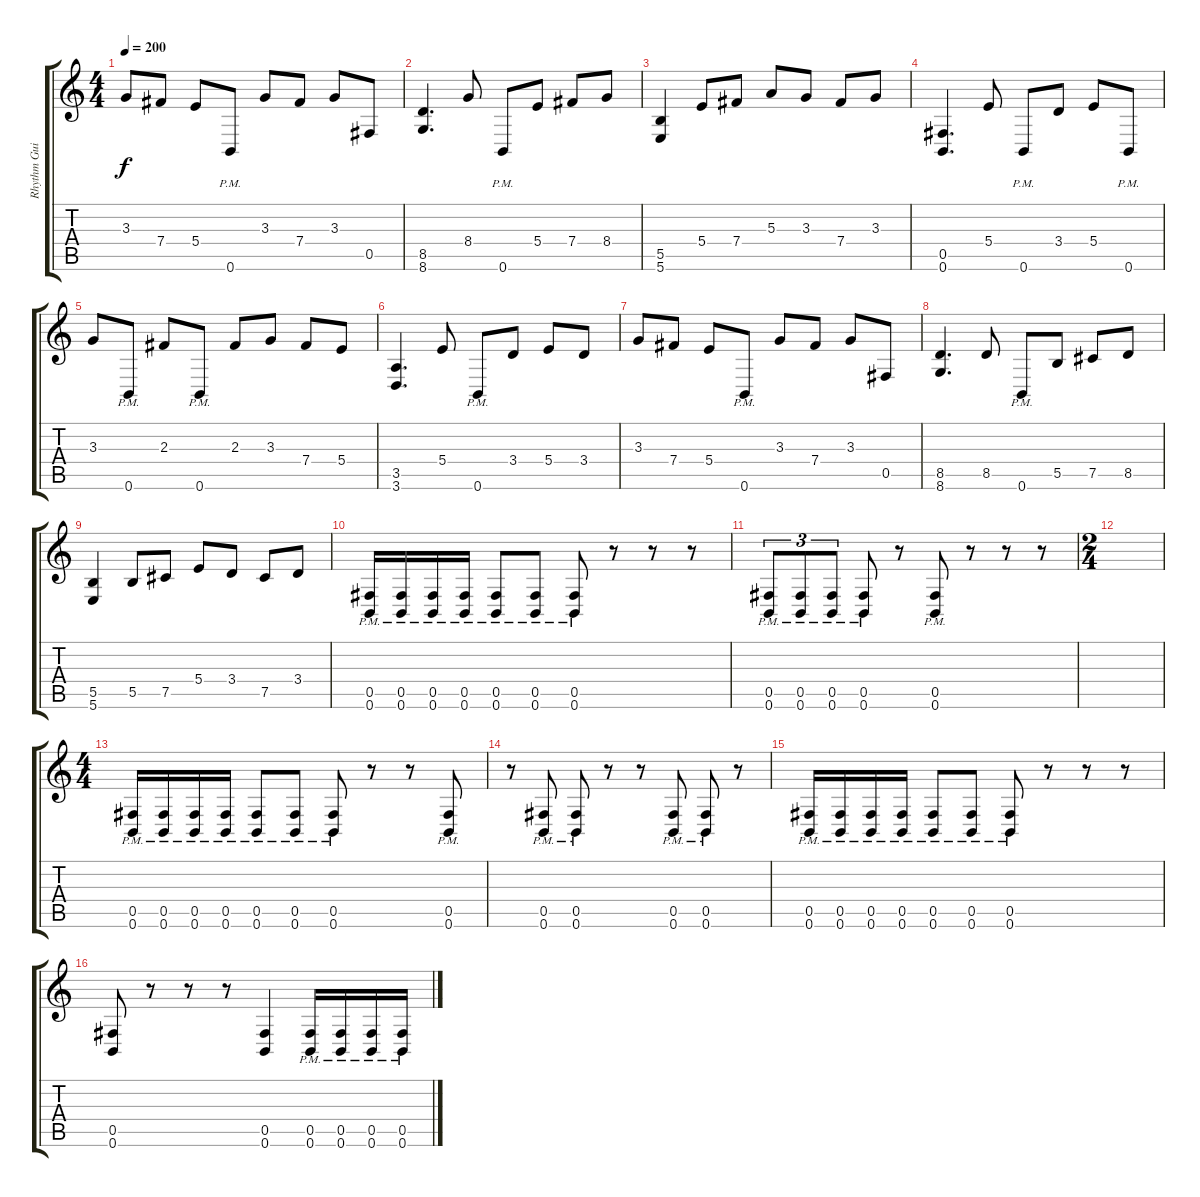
\track ("Rhythm Guitar" "Rhythm Gui") {instrument distortionguitar}
\staff {score tabs}
\tuning (Db4 Ab3 E3 B2 Gb2 B1) {hide}
\ts (4 4)
\tempo 200
\clef g2
\ks c
3.3.8{dy f} 7.4.8 5.4.8 0.6{pm}.8 3.3.8 7.4.8 3.3.8 0.5.8 |
(8.5 8.6).4{d} 8.4.8 0.6{pm}.8 5.4.8 7.4.8 8.4.8 |
(5.5 5.6).4 5.4.8 7.4.8 5.3.8 3.3.8 7.4.8 3.3.8 |
(0.5 0.6).4{d} 5.4.8 0.6{pm}.8 3.4.8 5.4.8 0.6{pm}.8 |
3.3.8 0.6{pm}.8 2.3.8 0.6{pm}.8 2.3.8 3.3.8 7.4.8 5.4.8 |
(3.5 3.6).4{d} 5.4.8 0.6{pm}.8 3.4.8 5.4.8 3.4.8 |
3.3.8 7.4.8 5.4.8 0.6{pm}.8 3.3.8 7.4.8 3.3.8 0.5.8 |
(8.5 8.6).4{d} 8.5.8 0.6{pm}.8 5.5.8 7.5.8 8.5.8 |
(5.5 5.6).4 5.5.8 7.5.8 5.4.8 3.4.8 7.5.8 3.4.8 |
(0.5{pm} 0.6{pm}).16 (0.5{pm} 0.6{pm}).16 (0.5{pm} 0.6{pm}).16 (0.5{pm} 0.6{pm}).16 (0.5{pm} 0.6{pm}).8 (0.5{pm} 0.6{pm}).8 (0.5{pm} 0.6{pm}).8 r.8 r.8 r.8 |
(0.5{pm} 0.6{pm}).8{tu (3 2)} (0.5{pm} 0.6{pm}).8{tu (3 2)} (0.5{pm} 0.6{pm}).8{tu (3 2)} (0.5{pm} 0.6{pm}).8 r.8 (0.5{pm} 0.6{pm}).8 r.8 r.8 r.8 |
\ts (2 4)
|
\ts (4 4)
(0.5{pm} 0.6{pm}).16 (0.5{pm} 0.6{pm}).16 (0.5{pm} 0.6{pm}).16 (0.5{pm} 0.6{pm}).16 (0.5{pm} 0.6{pm}).8 (0.5{pm} 0.6{pm}).8 (0.5{pm} 0.6{pm}).8 r.8 r.8 (0.5{pm} 0.6{pm}).8 |
r.8 (0.5{pm} 0.6{pm}).8 (0.5{pm} 0.6{pm}).8 r.8 r.8 (0.5{pm} 0.6{pm}).8 (0.5{pm} 0.6{pm}).8 r.8 |
(0.5{pm} 0.6{pm}).16 (0.5{pm} 0.6{pm}).16 (0.5{pm} 0.6{pm}).16 (0.5{pm} 0.6{pm}).16 (0.5{pm} 0.6{pm}).8 (0.5{pm} 0.6{pm}).8 (0.5{pm} 0.6{pm}).8 r.8 r.8 r.8 |
(0.5 0.6).8 r.8 r.8 r.8 (0.5 0.6).4 (0.5{pm} 0.6{pm}).16 (0.5{pm} 0.6{pm}).16 (0.5{pm} 0.6{pm}).16 (0.5{pm} 0.6{pm}).16
